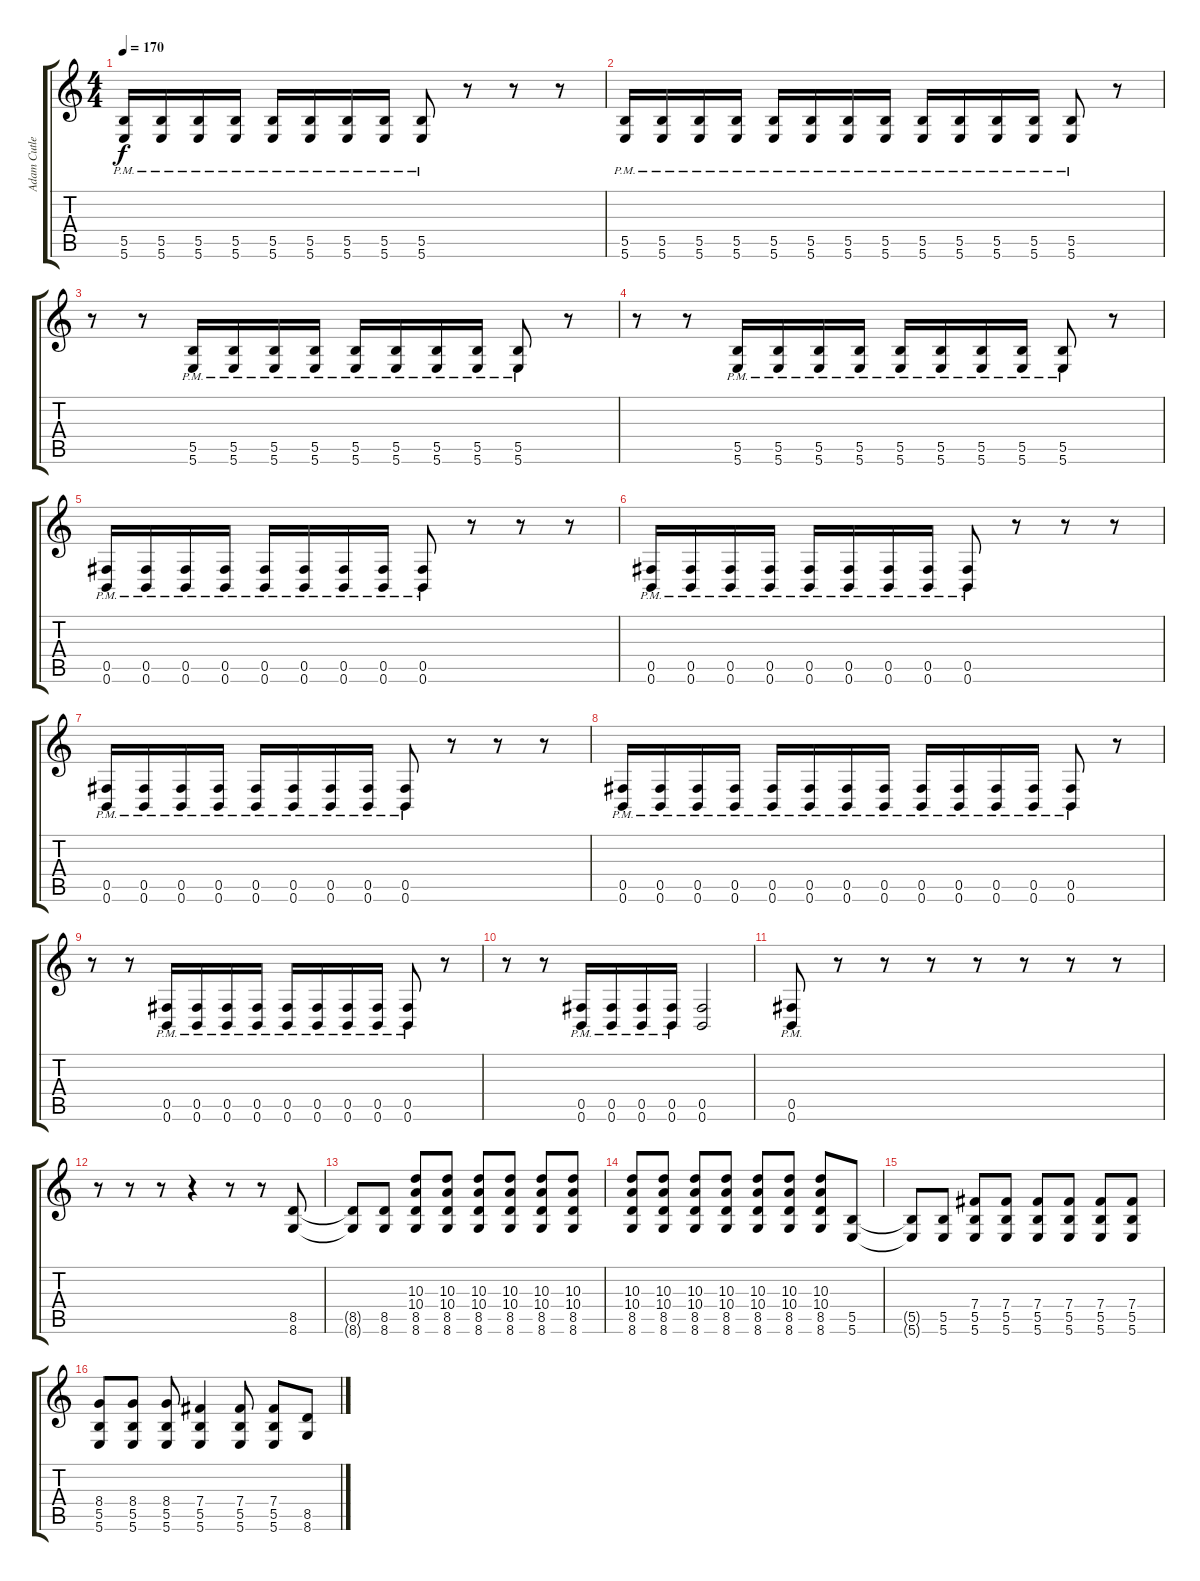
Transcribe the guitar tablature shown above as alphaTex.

\track ("Adam Cutler" "Adam Cutle") {instrument overdrivenguitar}
\staff {score tabs}
\tuning (Db4 Ab3 E3 B2 Gb2 B1) {hide}
\ts (4 4)
\tempo 170
\clef g2
\ks c
(5.5{pm} 5.6{pm}).16{dy f} (5.5{pm} 5.6{pm}).16 (5.5{pm} 5.6{pm}).16 (5.5{pm} 5.6{pm}).16 (5.5{pm} 5.6{pm}).16 (5.5{pm} 5.6{pm}).16 (5.5{pm} 5.6{pm}).16 (5.5{pm} 5.6{pm}).16 (5.5{pm} 5.6{pm}).8 r.8 r.8 r.8 |
(5.5{pm} 5.6{pm}).16 (5.5{pm} 5.6{pm}).16 (5.5{pm} 5.6{pm}).16 (5.5{pm} 5.6{pm}).16 (5.5{pm} 5.6{pm}).16 (5.5{pm} 5.6{pm}).16 (5.5{pm} 5.6{pm}).16 (5.5{pm} 5.6{pm}).16 (5.5{pm} 5.6{pm}).16 (5.5{pm} 5.6{pm}).16 (5.5{pm} 5.6{pm}).16 (5.5{pm} 5.6{pm}).16 (5.5{pm} 5.6{pm}).8 r.8 |
r.8 r.8 (5.5{pm} 5.6{pm}).16 (5.5{pm} 5.6{pm}).16 (5.5{pm} 5.6{pm}).16 (5.5{pm} 5.6{pm}).16 (5.5{pm} 5.6{pm}).16 (5.5{pm} 5.6{pm}).16 (5.5{pm} 5.6{pm}).16 (5.5{pm} 5.6{pm}).16 (5.5{pm} 5.6{pm}).8 r.8 |
r.8 r.8 (5.5{pm} 5.6{pm}).16 (5.5{pm} 5.6{pm}).16 (5.5{pm} 5.6{pm}).16 (5.5{pm} 5.6{pm}).16 (5.5{pm} 5.6{pm}).16 (5.5{pm} 5.6{pm}).16 (5.5{pm} 5.6{pm}).16 (5.5{pm} 5.6{pm}).16 (5.5{pm} 5.6{pm}).8 r.8 |
(0.5{pm} 0.6{pm}).16 (0.5{pm} 0.6{pm}).16 (0.5{pm} 0.6{pm}).16 (0.5{pm} 0.6{pm}).16 (0.5{pm} 0.6{pm}).16 (0.5{pm} 0.6{pm}).16 (0.5{pm} 0.6{pm}).16 (0.5{pm} 0.6{pm}).16 (0.5{pm} 0.6{pm}).8 r.8 r.8 r.8 |
(0.5{pm} 0.6{pm}).16 (0.5{pm} 0.6{pm}).16 (0.5{pm} 0.6{pm}).16 (0.5{pm} 0.6{pm}).16 (0.5{pm} 0.6{pm}).16 (0.5{pm} 0.6{pm}).16 (0.5{pm} 0.6{pm}).16 (0.5{pm} 0.6{pm}).16 (0.5{pm} 0.6{pm}).8 r.8 r.8 r.8 |
(0.5{pm} 0.6{pm}).16 (0.5{pm} 0.6{pm}).16 (0.5{pm} 0.6{pm}).16 (0.5{pm} 0.6{pm}).16 (0.5{pm} 0.6{pm}).16 (0.5{pm} 0.6{pm}).16 (0.5{pm} 0.6{pm}).16 (0.5{pm} 0.6{pm}).16 (0.5{pm} 0.6{pm}).8 r.8 r.8 r.8 |
(0.5{pm} 0.6{pm}).16 (0.5{pm} 0.6{pm}).16 (0.5{pm} 0.6{pm}).16 (0.5{pm} 0.6{pm}).16 (0.5{pm} 0.6{pm}).16 (0.5{pm} 0.6{pm}).16 (0.5{pm} 0.6{pm}).16 (0.5{pm} 0.6{pm}).16 (0.5{pm} 0.6{pm}).16 (0.5{pm} 0.6{pm}).16 (0.5{pm} 0.6{pm}).16 (0.5{pm} 0.6{pm}).16 (0.5{pm} 0.6{pm}).8 r.8 |
r.8 r.8 (0.5{pm} 0.6{pm}).16 (0.5{pm} 0.6{pm}).16 (0.5{pm} 0.6{pm}).16 (0.5{pm} 0.6{pm}).16 (0.5{pm} 0.6{pm}).16 (0.5{pm} 0.6{pm}).16 (0.5{pm} 0.6{pm}).16 (0.5{pm} 0.6{pm}).16 (0.5{pm} 0.6{pm}).8 r.8 |
r.8 r.8 (0.5{pm} 0.6{pm}).16 (0.5{pm} 0.6{pm}).16 (0.5{pm} 0.6{pm}).16 (0.5{pm} 0.6{pm}).16 (0.5 0.6).2 |
(0.5{pm} 0.6{pm}).8 r.8 r.8 r.8 r.8 r.8 r.8 r.8 |
r.8 r.8 r.8 r.4 r.8 r.8 (8.5 8.6).8 |
(8.5{t} 8.6{t}).8 (8.5 8.6).8 (10.3 10.4 8.5 8.6).8 (10.3 10.4 8.5 8.6).8 (10.3 10.4 8.5 8.6).8 (10.3 10.4 8.5 8.6).8 (10.3 10.4 8.5 8.6).8 (10.3 10.4 8.5 8.6).8 |
(10.3 10.4 8.5 8.6).8 (10.3 10.4 8.5 8.6).8 (10.3 10.4 8.5 8.6).8 (10.3 10.4 8.5 8.6).8 (10.3 10.4 8.5 8.6).8 (10.3 10.4 8.5 8.6).8 (10.3 10.4 8.5 8.6).8 (5.5 5.6).8 |
(5.5{t} 5.6{t}).8 (5.5 5.6).8 (7.4 5.5 5.6).8 (7.4 5.5 5.6).8 (7.4 5.5 5.6).8 (7.4 5.5 5.6).8 (7.4 5.5 5.6).8 (7.4 5.5 5.6).8 |
(8.4 5.5 5.6).8 (8.4 5.5 5.6).8 (8.4 5.5 5.6).8 (7.4 5.5 5.6).4 (7.4 5.5 5.6).8 (7.4 5.5 5.6).8 (8.5 8.6).8
